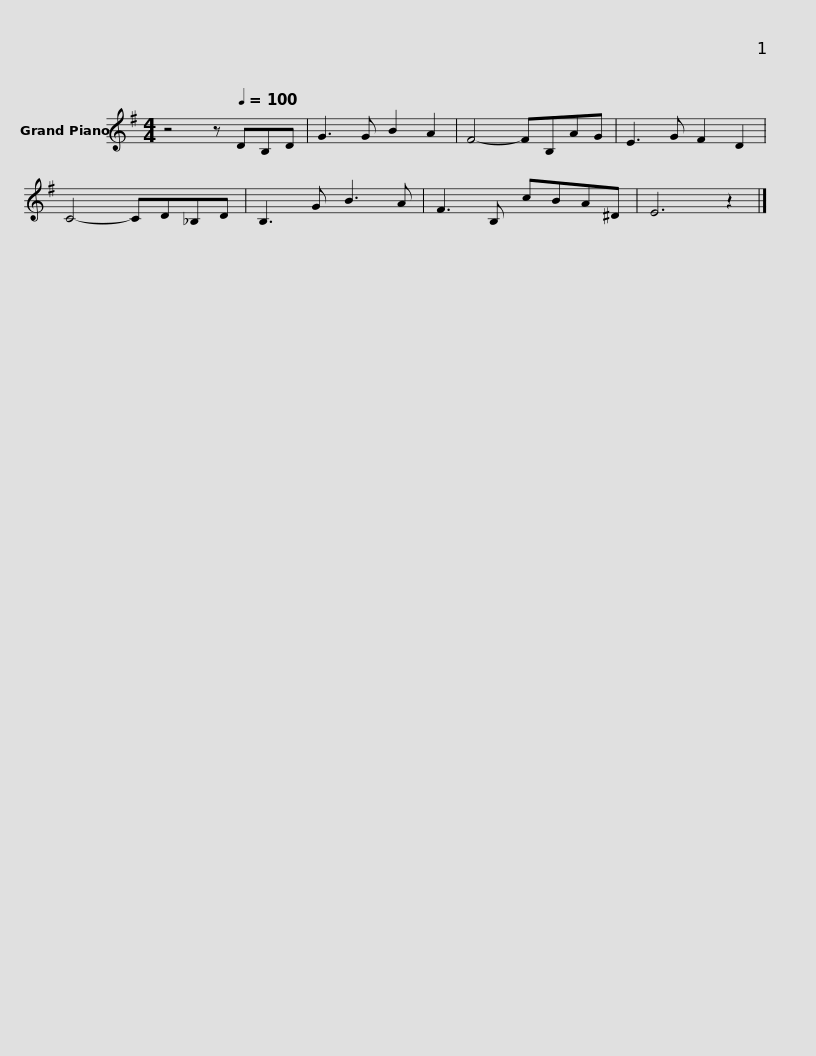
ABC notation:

X:1
L:1/8
M:4/4
I:linebreak $
K:G
V:1 treble
V:1
 z4 z[Q:1/4=100] DB,D | G3 G B2 A2 | F4- FB,AG | E3 G F2 D2 | C4- CD_B,D | %5
 B,3 G B3 A | F3 B, cBA^D |$ E6 z2 |] %8
